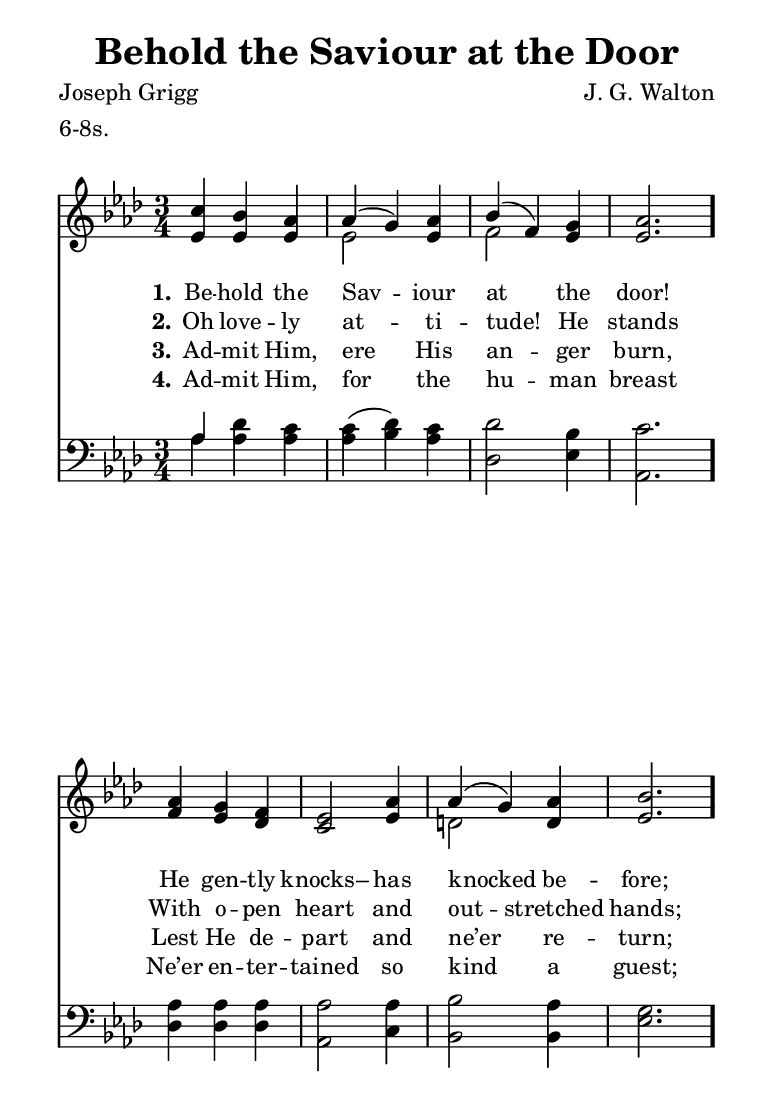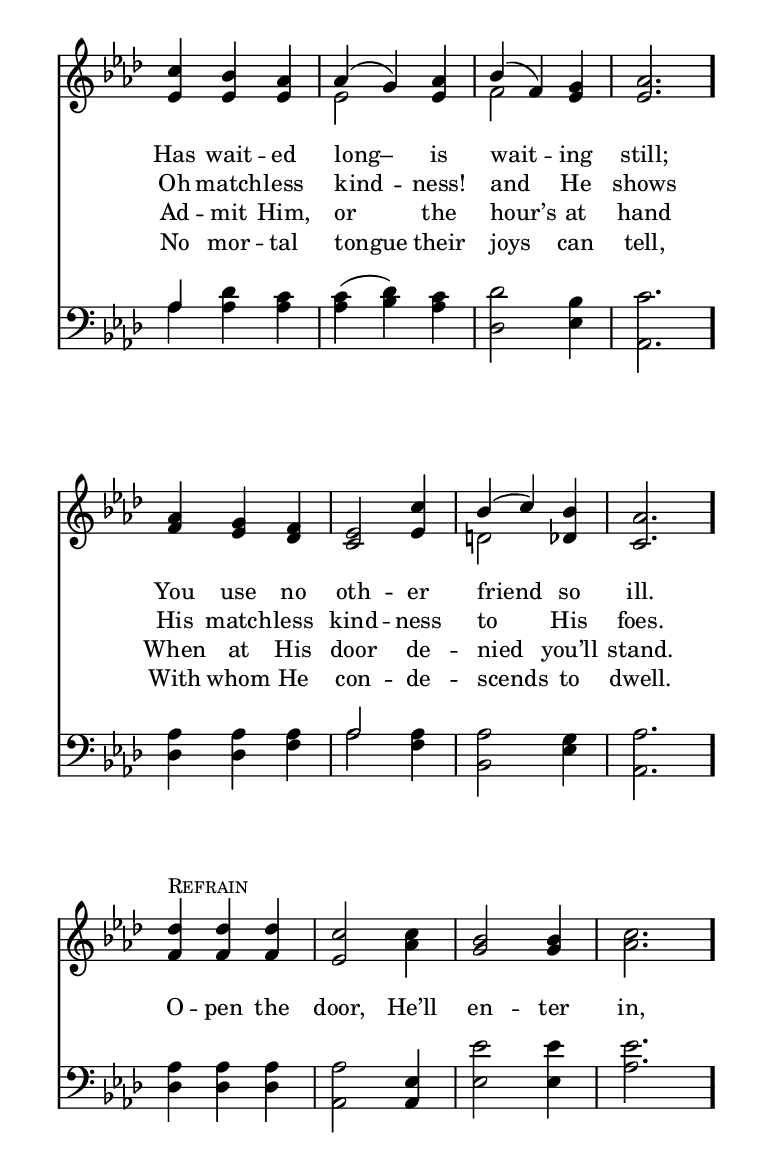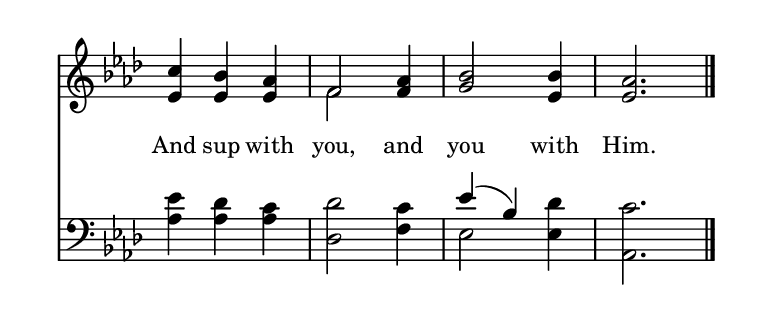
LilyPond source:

\include "common/global.ily"
\paper {
  \include "common/paper.ily"
  system-count = #(cond (is-eogsized 4) (#t #f))
}

\header{
  %gospel
  hymnnumber = "4"
  title = "Behold the Saviour at the Door"
  tunename = "St. Catherine"
  meter = "6-8s."
  poet = "Joseph Grigg"
  composer = "J. G. Walton"
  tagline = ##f
}

patternA = { c4 c4 c4 | c4( c4) c4 | c4( c4) c4 | c2. \eogbreak } % Soprano 1
patternB = { c4 c4 c4 | c2      c4 | c4( c4) c4 | c2. \eogbreak } % Soprano 2
patternC = { c4 c4 c4 | c2      c4 | c2      c4 | c2. \eogbreak } % Alto 1 & Tenor / Bass 2
patternD = { c4 c4 c4 | c2      c4 | c2      c4 | c2. \eogbreak } % Alto 2
patternE = { c4 c4 c4 | c4( c4) c4 | c2      c4 | c2. \eogbreak } % Tenor / Bass 1

patternR = { c4 c4 c4 | c2      c4 | c2      c4 | c2. \eogbreak } % Soprano / Alto / Bass Refrain
patternS = { c4 c4 c4 | c2      c4 | c4( c4) c4 | c2. \eogbreak } % Tenor Refrain

global = {
  \include "common/overrides.ily"
  \override Staff.TimeSignature.style = #'numbered \time 3/4
  \once \override Score.MetronomeMark.transparent = ##t
  \tempo 4 = 96
  \key aes \major
  \autoBeamOff
}

notesSoprano = {
\global
\relative c'' {

  \changePitch \patternA { c bes aes   | aes g aes | bes f g   | aes }
  \changePitch \patternB { aes g f     | ees aes   | aes g aes | bes }
  \changePitch \patternA { c bes aes   | aes g aes | bes f g   | aes }
  \changePitch \patternB { aes g f     | ees c'    | bes c bes | aes }

  << s^\markup { \small \caps "Refrain" }
  \changePitch \patternR { des des des | c c       | bes bes   | c   } >>
  \changePitch \patternR { c bes aes   | f aes     | bes bes   | aes }
  \bar "|."

}
}

notesAlto = {
\global
\relative e' {

  \changePitch \patternC { ees ees ees | ees ees | f ees | ees }
  \changePitch \patternD { f ees des   | c ees   | d d   | ees }
  \changePitch \patternC { ees ees ees | ees ees | f ees | ees }
  \changePitch \patternD { f ees des   | c ees   | d des | c   }

  \changePitch \patternR { f f f       | ees aes | g g   | aes }
  \changePitch \patternR { ees ees ees | f f     | g ees | ees }

}
}

notesTenor = {
\global
\relative a {

  \changePitch \patternE { aes des c   | c des c | des bes     | c   }
  \changePitch \patternC { aes aes aes | aes aes | bes aes     | g   }
  \changePitch \patternE { aes des c   | c des c | des bes     | c   }
  \changePitch \patternC { aes aes aes | aes aes | aes g       | aes }

  \changePitch \patternR { aes aes aes | aes ees | ees' ees    | ees }
  \changePitch \patternS { ees des c   | des c   | ees bes des | c   }

}
}

notesBass = {
\global
\relative f {

  \changePitch \patternE { aes aes aes | aes bes aes | des, ees | aes, }
  \changePitch \patternC { des des des | aes c       | bes bes  | ees  }
  \changePitch \patternE { aes aes aes | aes bes aes | des, ees | aes, }
  \changePitch \patternC { des des f   | aes f       | bes, ees | aes, }

  \changePitch \patternR { des des des | aes aes     | ees' ees | aes  }
  \changePitch \patternR { aes aes aes | des, f      | ees ees  | aes, }

}
}

Refrain = \lyricmode {

  O -- pen the door, He’ll en -- ter in, \bar "."
  And sup with you, and you with Him. \bar "."

}

wordsA = \lyricmode {
\set stanza = "1."

  Be -- hold the Sav -- iour at the door! \bar "."
  He gen -- tly knocks– has knocked be -- fore; \bar "."
  Has wait -- ed long– is wait -- ing still; \bar "."
  You use no oth -- er friend so ill. \bar "."

}

wordsB = \lyricmode {
\set stanza = "2."

  Oh love -- ly at -- ti -- tude! He stands
  With o -- pen heart and out -- stretched hands;
  Oh match -- less kind -- ness! and He shows
  His match -- less kind -- ness to His foes.
  \Refrain
}

wordsC = \lyricmode {
\set stanza = "3."

  Ad -- mit Him, ere His an -- ger burn,
  Lest He de -- part and ne’er re -- turn;
  Ad -- mit Him, or the hour’s at hand
  When at His door de -- nied you’ll stand.

}

wordsD = \lyricmode {
\set stanza = "4."

  Ad -- mit Him, for the hu -- man breast
  Ne’er en -- ter -- tained so kind a guest;
  No mor -- tal tongue their joys can tell,
  With whom He con -- de -- scends to dwell.

}


\score {
  \context ChoirStaff <<
    \context Staff = upper <<
      \set Staff.autoBeaming = ##f
      \set ChoirStaff.systemStartDelimiter = #'SystemStartBar
      \set ChoirStaff.printPartCombineTexts = ##f
      \partcombine #'(2 . 9) \notesSoprano \notesAlto
      \context NullVoice = sopranos { \voiceOne << \notesSoprano >> }
      \context NullVoice = altos { \voiceTwo << \notesAlto >> }
      \context Lyrics = one   \lyricsto sopranos \wordsA
      \context Lyrics = two   \lyricsto sopranos \wordsB
      \context Lyrics = three \lyricsto sopranos \wordsC
      \context Lyrics = four  \lyricsto sopranos \wordsD
    >>
    \context Staff = men <<
      \set Staff.autoBeaming = ##f
      \clef bass
      \set ChoirStaff.printPartCombineTexts = ##f
      \partcombine #'(2 . 9) \notesTenor \notesBass
      \context NullVoice = tenors { \voiceOne << \notesTenor >> }
      \context NullVoice = basses { \voiceTwo << \notesBass >> }
    >>
  >>
  \layout {
    \include "common/layout.ily"
  }
  \midi{
    \include "common/midi.ily"
  }
}

\version "2.19.49"  % necessary for upgrading to future LilyPond versions.

% vi:set et ts=2 sw=2 ai nocindent syntax=lilypond:
